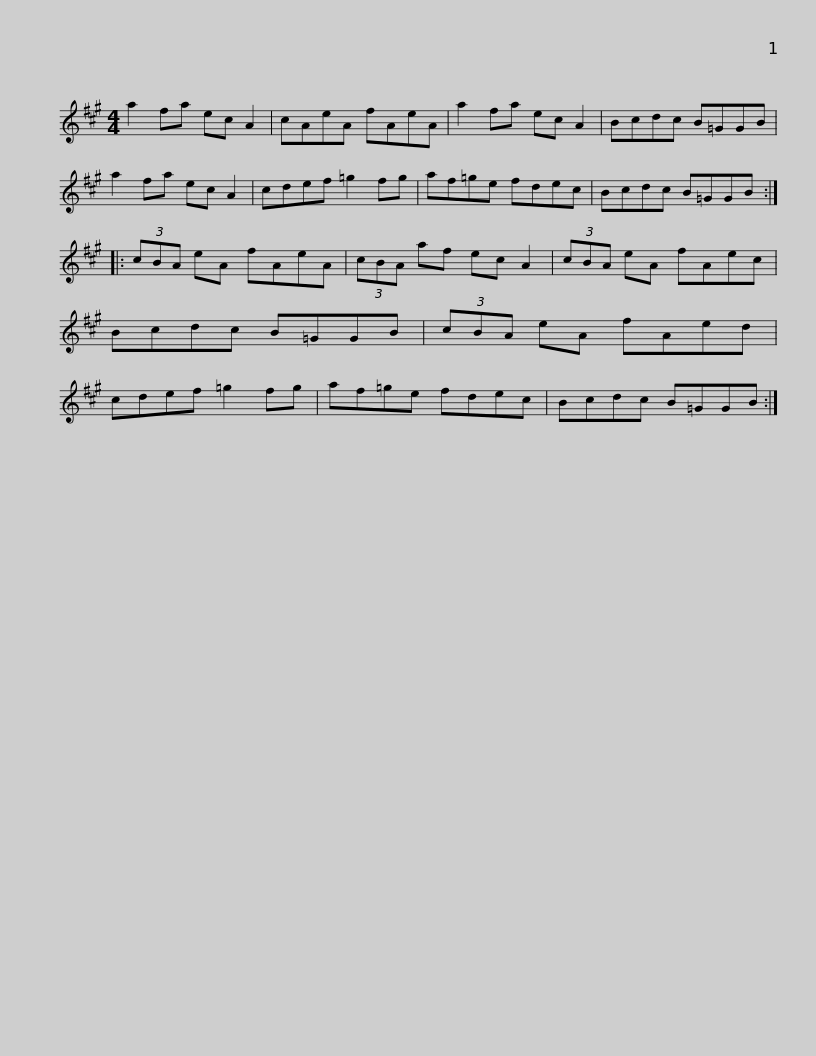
X:1
L:1/8
M:4/4
I:linebreak $
K:A
V:1 treble
V:1
 a2 fa ec A2 | cAeA fAeA | a2 fa ec A2 | Bcdc B=GGB | a2 fa ec A2 | %5
 cdef =g2 fg |$ af=ge fdec | Bcdc B=GGB :: (3cBA eA fAeA | (3cBA af ec A2 | %10
 (3cBA eA fAec |$ Bcdc B=GGB | (3cBA eA fAed | cdef =g2 fg | af=ge fdec | %15
 Bcdc B=GGB :| %16
